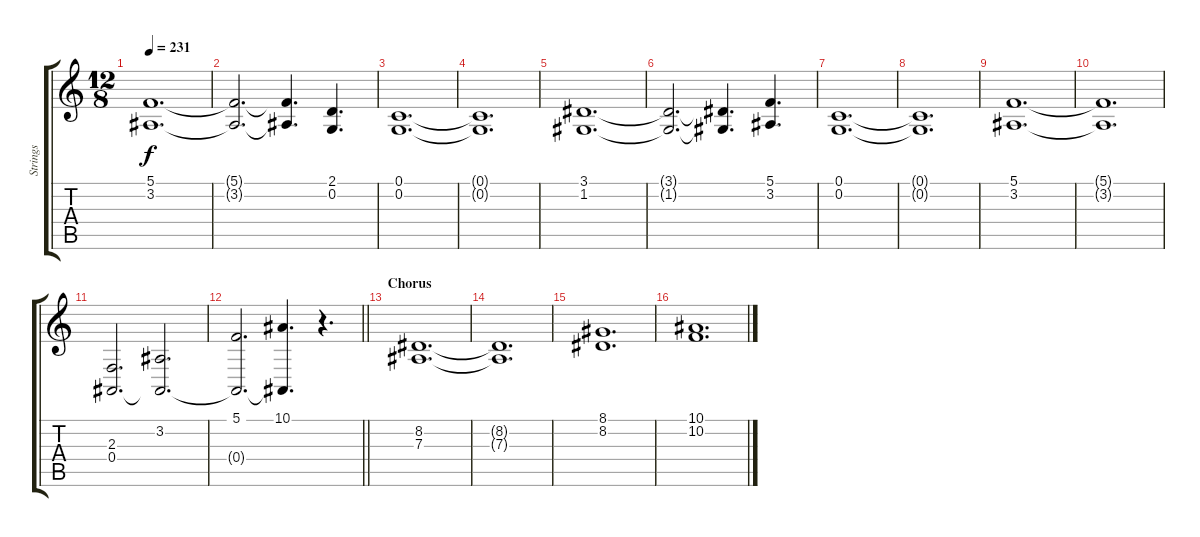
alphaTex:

\track ("Strings" "Strings") {instrument stringensemble1}
\staff {score tabs}
\tuning (C4 G3 Eb3 Bb2 F2 C2) {hide}
\ts (12 8)
\tempo 231
\clef g2
\ks c
(5.1 3.2).1{d dy f} |
(5.1{t} 3.2{t}).2{d} (5.1{t} 3.2{t}).4{d} (2.1 0.2).4{d} |
(0.1 0.2).1{d} |
(0.1{t} 0.2{t}).1{d} |
(3.1 1.2).1{d} |
(3.1{t} 1.2{t}).2{d} (3.1{t} 1.2{t}).4{d} (5.1 3.2).4{d} |
(0.1 0.2).1{d} |
(0.1{t} 0.2{t}).1{d} |
(5.1 3.2).1{d} |
(5.1{t} 3.2{t}).1{d} |
(2.3 0.4).2{d} (3.2 0.4{t}).2{d} |
\barLineRight lightlight
(5.1 0.4{t}).2{d} (10.1 0.4{t}).4{d} r.4{d} |
\section ("" "Chorus")
(8.2 7.3).1{d} |
(8.2{t} 7.3{t}).1{d} |
(8.1 8.2).1{d} |
(10.1 10.2).1{d}
